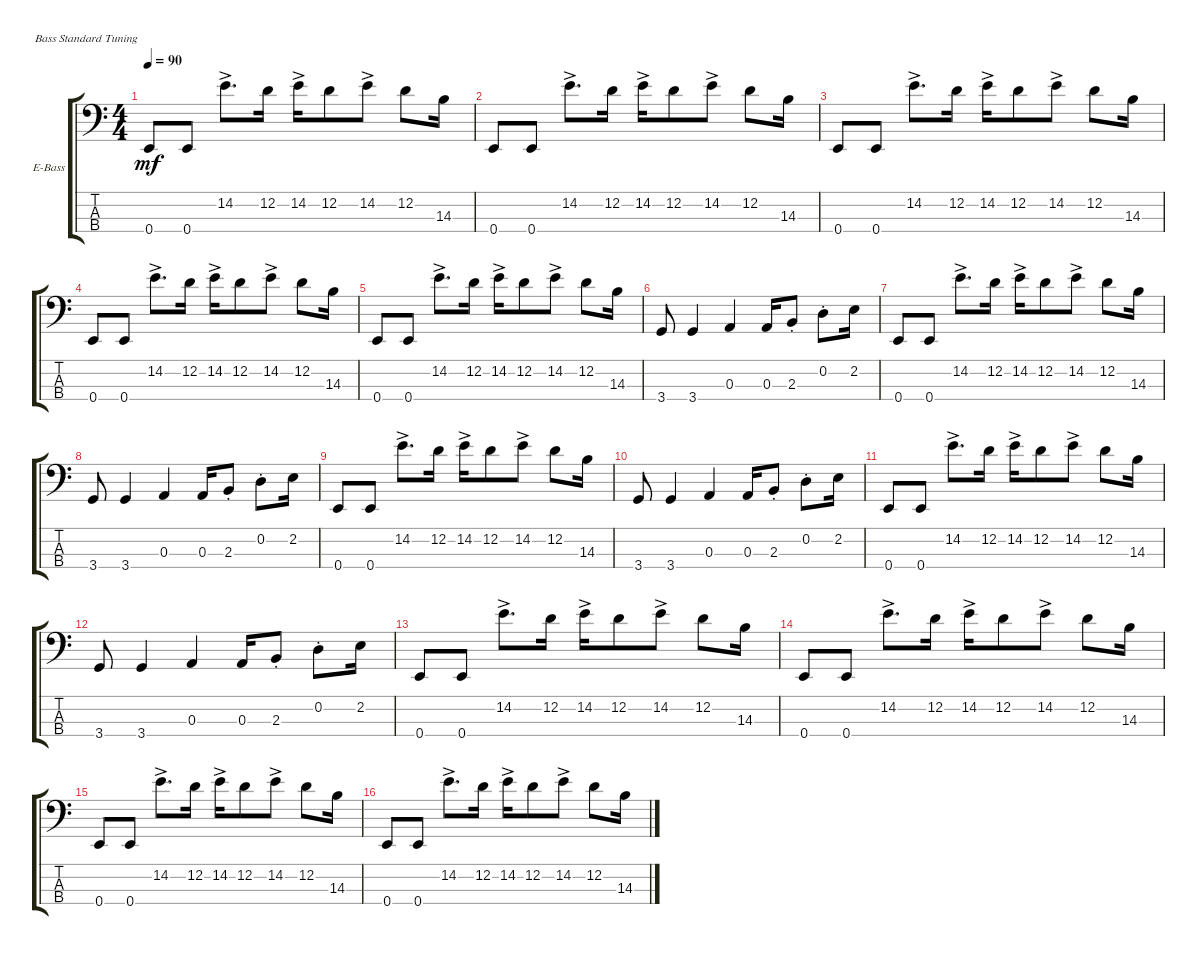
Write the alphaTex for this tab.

\defaultSystemsLayout 4
\bracketExtendMode groupsimilarinstruments
\firstSystemTrackNameOrientation horizontal
\otherSystemsTrackNameOrientation horizontal
\track ("Electric Bass" "E-Bass") {instrument electricbassfinger}
\staff {score tabs}
\tuning (G2 D2 A1 E1)
\ts (4 4)
\tempo 90
\clef f4
\ks c
0.4.8{dy mf} 0.4.8 14.2{ac}.8{d} 12.2.16 14.2{ac}.16 12.2.8 14.2{ac}.8 12.2.8 14.3.16 |
0.4.8 0.4.8 14.2{ac}.8{d} 12.2.16 14.2{ac}.16 12.2.8 14.2{ac}.8 12.2.8 14.3.16 |
0.4.8 0.4.8 14.2{ac}.8{d} 12.2.16 14.2{ac}.16 12.2.8 14.2{ac}.8 12.2.8 14.3.16 |
0.4.8 0.4.8 14.2{ac}.8{d} 12.2.16 14.2{ac}.16 12.2.8 14.2{ac}.8 12.2.8 14.3.16 |
0.4.8 0.4.8 14.2{ac}.8{d} 12.2.16 14.2{ac}.16 12.2.8 14.2{ac}.8 12.2.8 14.3.16 |
3.4.8 3.4.4 0.3.4 0.3.16 2.3{st}.8 0.2{st}.8 2.2.16 |
0.4.8 0.4.8 14.2{ac}.8{d} 12.2.16 14.2{ac}.16 12.2.8 14.2{ac}.8 12.2.8 14.3.16 |
3.4.8 3.4.4 0.3.4 0.3.16 2.3{st}.8 0.2{st}.8 2.2.16 |
0.4.8 0.4.8 14.2{ac}.8{d} 12.2.16 14.2{ac}.16 12.2.8 14.2{ac}.8 12.2.8 14.3.16 |
3.4.8 3.4.4 0.3.4 0.3.16 2.3{st}.8 0.2{st}.8 2.2.16 |
0.4.8 0.4.8 14.2{ac}.8{d} 12.2.16 14.2{ac}.16 12.2.8 14.2{ac}.8 12.2.8 14.3.16 |
3.4.8 3.4.4 0.3.4 0.3.16 2.3{st}.8 0.2{st}.8 2.2.16 |
0.4.8 0.4.8 14.2{ac}.8{d} 12.2.16 14.2{ac}.16 12.2.8 14.2{ac}.8 12.2.8 14.3.16 |
0.4.8 0.4.8 14.2{ac}.8{d} 12.2.16 14.2{ac}.16 12.2.8 14.2{ac}.8 12.2.8 14.3.16 |
0.4.8 0.4.8 14.2{ac}.8{d} 12.2.16 14.2{ac}.16 12.2.8 14.2{ac}.8 12.2.8 14.3.16 |
0.4.8 0.4.8 14.2{ac}.8{d} 12.2.16 14.2{ac}.16 12.2.8 14.2{ac}.8 12.2.8 14.3.16
